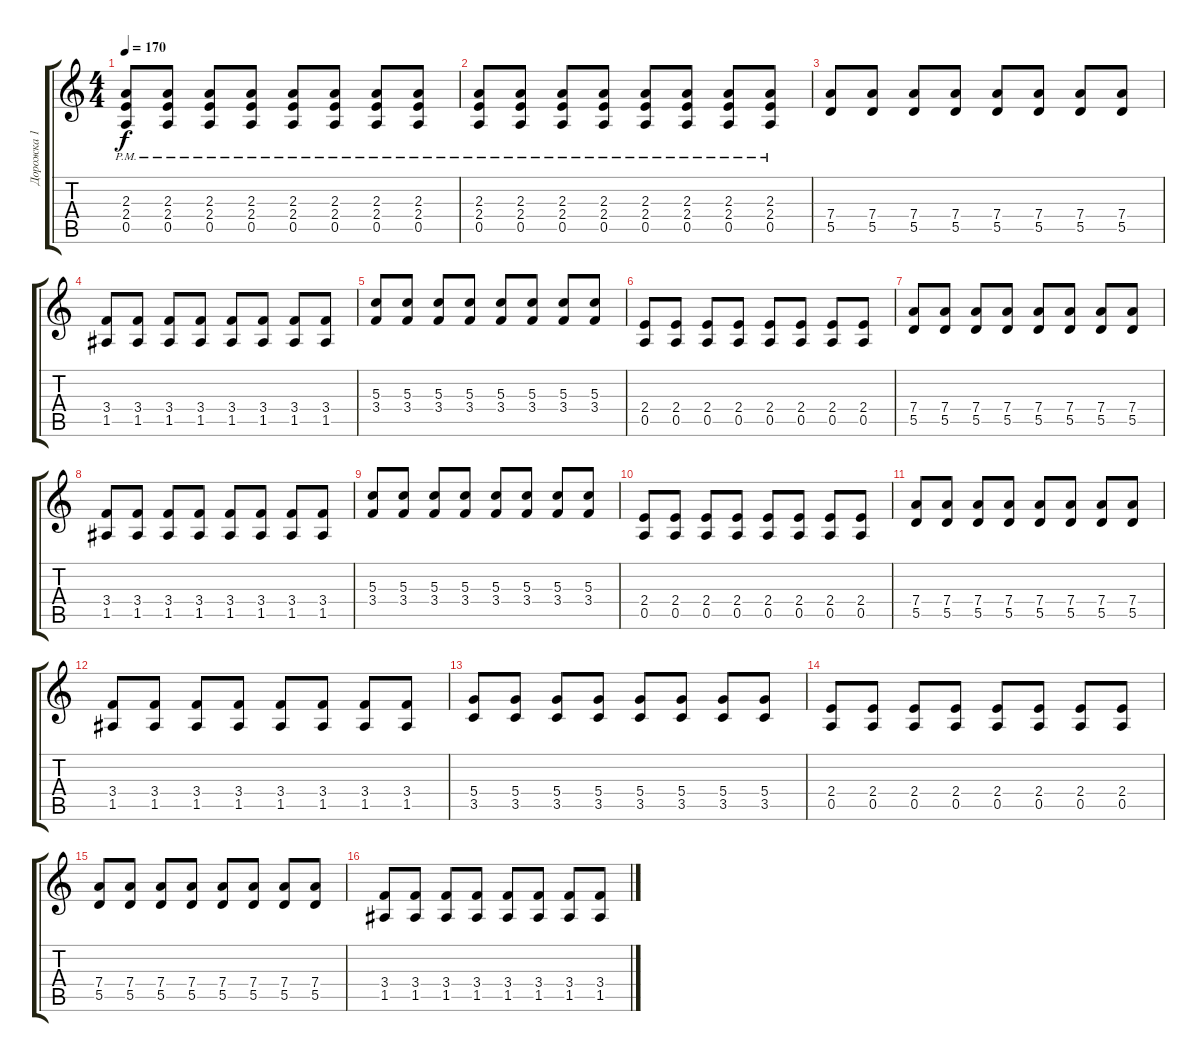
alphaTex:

\track ("Дорожка 1" "Дорожка 1") {instrument overdrivenguitar}
\staff {score tabs}
\tuning (E4 B3 G3 D3 A2 E2) {hide}
\ts (4 4)
\tempo 170
\clef g2
\ks c
(2.3{pm} 2.4{pm} 0.5{pm}).8{dy f} (2.3{pm} 2.4{pm} 0.5{pm}).8 (2.3{pm} 2.4{pm} 0.5{pm}).8 (2.3{pm} 2.4{pm} 0.5{pm}).8 (2.3{pm} 2.4{pm} 0.5{pm}).8 (2.3{pm} 2.4{pm} 0.5{pm}).8 (2.3{pm} 2.4{pm} 0.5{pm}).8 (2.3{pm} 2.4{pm} 0.5{pm}).8 |
(2.3{pm} 2.4{pm} 0.5{pm}).8 (2.3{pm} 2.4{pm} 0.5{pm}).8 (2.3{pm} 2.4{pm} 0.5{pm}).8 (2.3{pm} 2.4{pm} 0.5{pm}).8 (2.3{pm} 2.4{pm} 0.5{pm}).8 (2.3{pm} 2.4{pm} 0.5{pm}).8 (2.3{pm} 2.4{pm} 0.5{pm}).8 (2.3{pm} 2.4{pm} 0.5{pm}).8 |
(7.4 5.5).8 (7.4 5.5).8 (7.4 5.5).8 (7.4 5.5).8 (7.4 5.5).8 (7.4 5.5).8 (7.4 5.5).8 (7.4 5.5).8 |
(3.4 1.5).8 (3.4 1.5).8 (3.4 1.5).8 (3.4 1.5).8 (3.4 1.5).8 (3.4 1.5).8 (3.4 1.5).8 (3.4 1.5).8 |
(5.3 3.4).8 (5.3 3.4).8 (5.3 3.4).8 (5.3 3.4).8 (5.3 3.4).8 (5.3 3.4).8 (5.3 3.4).8 (5.3 3.4).8 |
(2.4 0.5).8 (2.4 0.5).8 (2.4 0.5).8 (2.4 0.5).8 (2.4 0.5).8 (2.4 0.5).8 (2.4 0.5).8 (2.4 0.5).8 |
(7.4 5.5).8 (7.4 5.5).8 (7.4 5.5).8 (7.4 5.5).8 (7.4 5.5).8 (7.4 5.5).8 (7.4 5.5).8 (7.4 5.5).8 |
(3.4 1.5).8 (3.4 1.5).8 (3.4 1.5).8 (3.4 1.5).8 (3.4 1.5).8 (3.4 1.5).8 (3.4 1.5).8 (3.4 1.5).8 |
(5.3 3.4).8 (5.3 3.4).8 (5.3 3.4).8 (5.3 3.4).8 (5.3 3.4).8 (5.3 3.4).8 (5.3 3.4).8 (5.3 3.4).8 |
(2.4 0.5).8 (2.4 0.5).8 (2.4 0.5).8 (2.4 0.5).8 (2.4 0.5).8 (2.4 0.5).8 (2.4 0.5).8 (2.4 0.5).8 |
(7.4 5.5).8 (7.4 5.5).8 (7.4 5.5).8 (7.4 5.5).8 (7.4 5.5).8 (7.4 5.5).8 (7.4 5.5).8 (7.4 5.5).8 |
(3.4 1.5).8 (3.4 1.5).8 (3.4 1.5).8 (3.4 1.5).8 (3.4 1.5).8 (3.4 1.5).8 (3.4 1.5).8 (3.4 1.5).8 |
(5.4 3.5).8 (5.4 3.5).8 (5.4 3.5).8 (5.4 3.5).8 (5.4 3.5).8 (5.4 3.5).8 (5.4 3.5).8 (5.4 3.5).8 |
(2.4 0.5).8 (2.4 0.5).8 (2.4 0.5).8 (2.4 0.5).8 (2.4 0.5).8 (2.4 0.5).8 (2.4 0.5).8 (2.4 0.5).8 |
(7.4 5.5).8 (7.4 5.5).8 (7.4 5.5).8 (7.4 5.5).8 (7.4 5.5).8 (7.4 5.5).8 (7.4 5.5).8 (7.4 5.5).8 |
(3.4 1.5).8 (3.4 1.5).8 (3.4 1.5).8 (3.4 1.5).8 (3.4 1.5).8 (3.4 1.5).8 (3.4 1.5).8 (3.4 1.5).8
